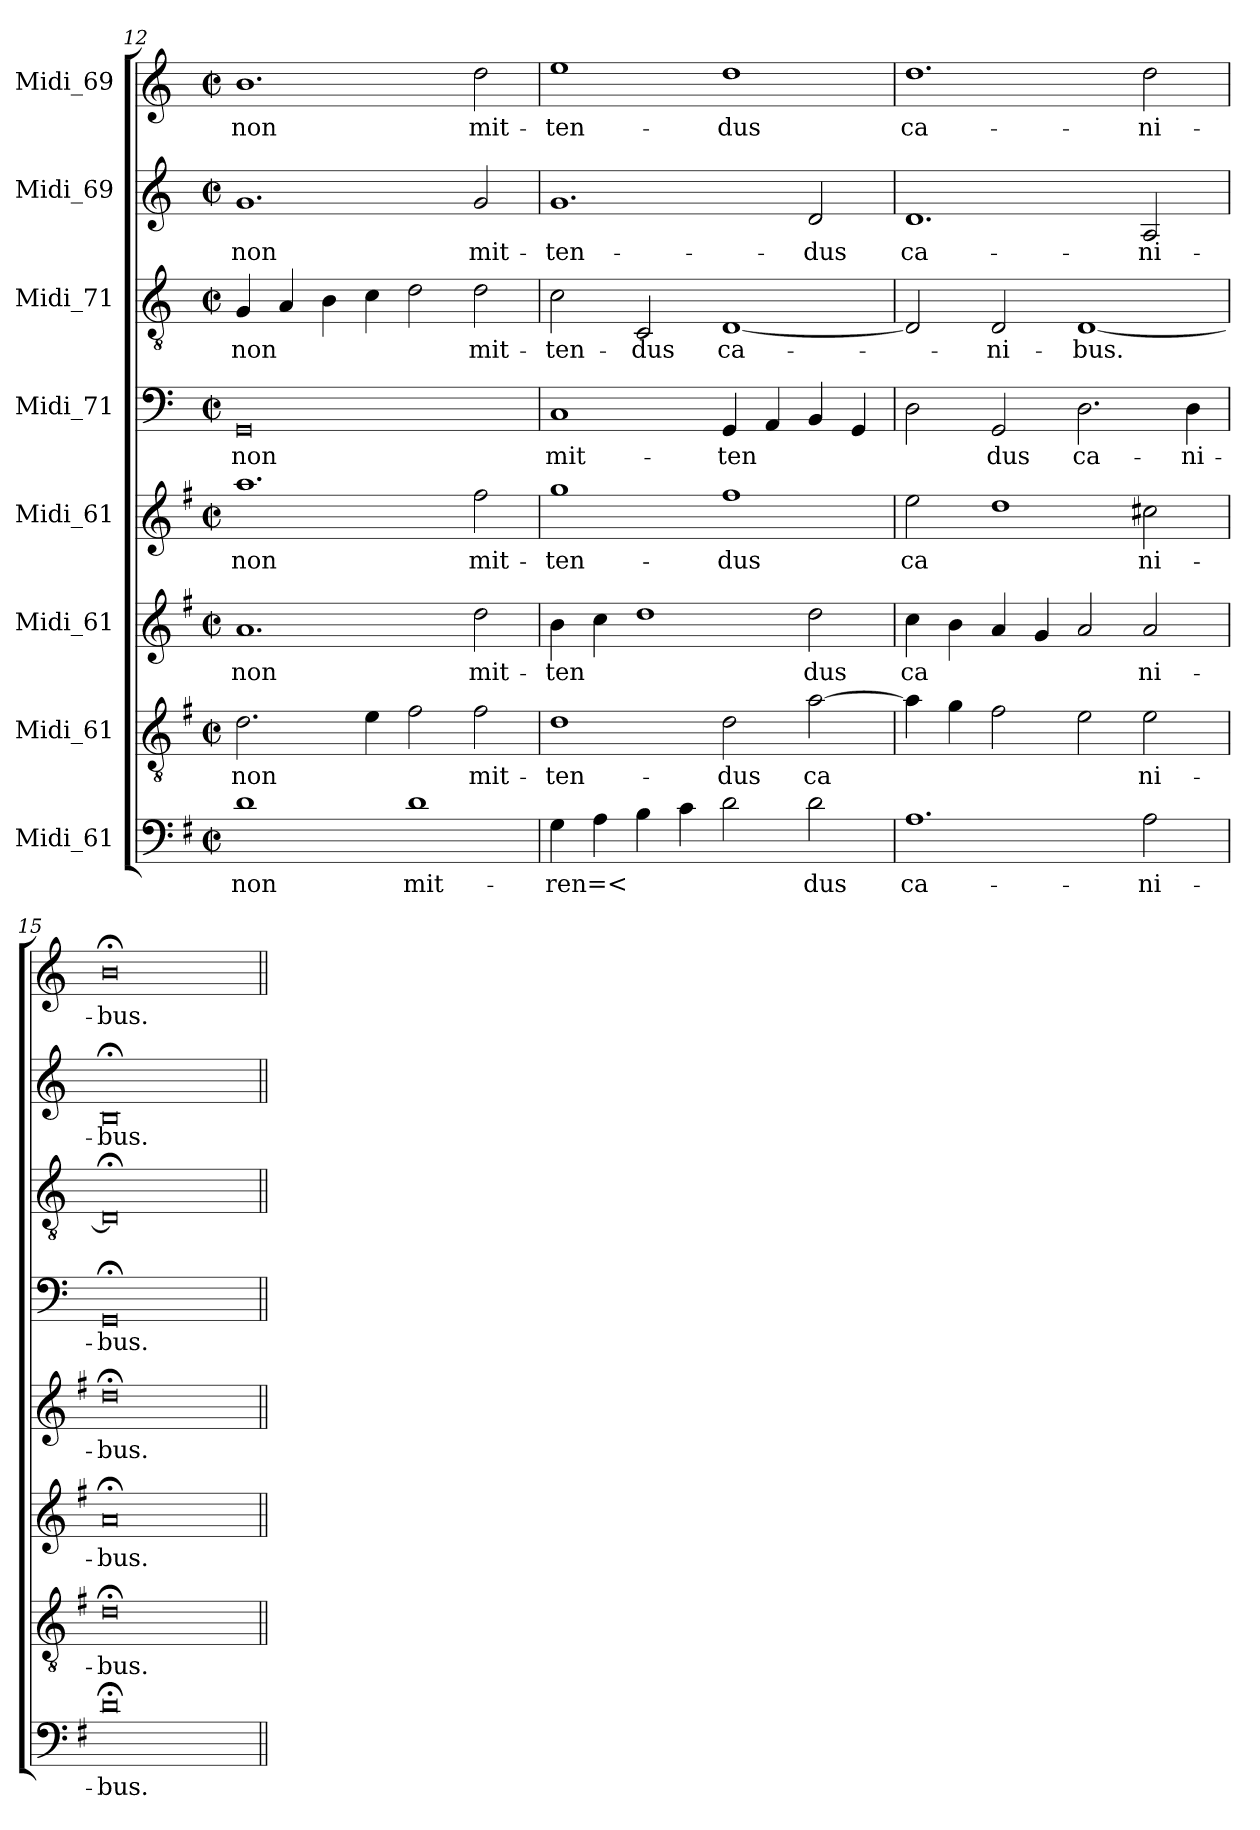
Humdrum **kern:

**kern	**text	**kern	**text	**kern	**text	**kern	**text	**kern	**text	**kern	**text	**kern	**text	**kern	**text
*part8	*part8	*part7	*part7	*part6	*part6	*part5	*part5	*part4	*part4	*part3	*part3	*part2	*part2	*part1	*part1
*staff8	*staff8	*staff7	*staff7	*staff6	*staff6	*staff5	*staff5	*staff4	*staff4	*staff3	*staff3	*staff2	*staff2	*staff1	*staff1
*I"Midi_61	*	*I"Midi_61	*	*I"Midi_61	*	*I"Midi_61	*	*I"Midi_71	*	*I"Midi_71	*	*I"Midi_69	*	*I"Midi_69	*
!!LO:LB:g=z
*clefF4	*	*clefGv2	*	*clefG2	*	*clefG2	*	*clefF4	*	*clefGv2	*	*clefG2	*	*clefG2	*
*ITrd4c7	*	*ITrd4c7	*	*ITrd4c7	*	*ITrd4c7	*	*	*	*	*	*	*	*	*
*k[]	*	*k[]	*	*k[]	*	*k[]	*	*k[]	*	*k[]	*	*k[]	*	*k[]	*
*C:	*	*C:	*	*C:	*	*C:	*	*C:	*	*C:	*	*C:	*	*C:	*
*M4/2	*	*M4/2	*	*M4/2	*	*M4/2	*	*M4/2	*	*M4/2	*	*M4/2	*	*M4/2	*
*met(c|)	*	*met(c|)	*	*met(c|)	*	*met(c|)	*	*met(c|)	*	*met(c|)	*	*met(c|)	*	*met(c|)	*
=12	=12	=12	=12	=12	=12	=12	=12	=12	=12	=12	=12	=12	=12	=12	=12
!	!LO:LY:b	!	!LO:LY:b	!	!LO:LY:b	!	!LO:LY:b	!	!LO:LY:b	!	!LO:LY:b	!	!LO:LY:b	!	!LO:LY:b
1G	non	2.G	non	1.d	non	1.dd	non	0GG	non	4G	non	1.g	non	1.b	non
.	.	.	.	.	.	.	.	.	.	4A	.	.	.	.	.
.	.	.	.	.	.	.	.	.	.	4B	.	.	.	.	.
.	.	4A	.	.	.	.	.	.	.	4c	.	.	.	.	.
!	!LO:LY:b	!	!	!	!	!	!	!	!	!	!	!	!	!	!
1G	mit-	2B	.	.	.	.	.	.	.	2d	.	.	.	.	.
!	!	!	!LO:LY:b	!	!LO:LY:b	!	!LO:LY:b	!	!	!	!LO:LY:b	!	!LO:LY:b	!	!LO:LY:b
.	.	2B	mit-	2g	mit-	2b	mit-	.	.	2d	mit-	2g	mit-	2dd	mit-
=13	=13	=13	=13	=13	=13	=13	=13	=13	=13	=13	=13	=13	=13	=13	=13
!	!LO:LY:b	!	!LO:LY:b	!	!LO:LY:b	!	!LO:LY:b	!	!LO:LY:b	!	!LO:LY:b	!	!LO:LY:b	!	!LO:LY:b
4C	-ren=<	1G	-ten-	4e	-ten	1cc	-ten-	1C	mit-	2c	-ten-	1.g	-ten-	1ee	-ten-
4D	.	.	.	4f	.	.	.	.	.	.	.	.	.	.	.
!	!	!	!	!	!	!	!	!	!	!	!LO:LY:b	!	!	!	!
4E	.	.	.	1g	.	.	.	.	.	2C	-dus	.	.	.	.
4F	.	.	.	.	.	.	.	.	.	.	.	.	.	.	.
!	!	!	!LO:LY:b	!	!	!	!LO:LY:b	!	!LO:LY:b	!	!LO:LY:b	!	!	!	!LO:LY:b
2G	.	2G	-dus	.	.	1b	-dus	4GG	-ten	[1D	ca-	.	.	1dd	-dus
.	.	.	.	.	.	.	.	4AA	.	.	.	.	.	.	.
!	!LO:LY:b	!	!LO:LY:b	!	!LO:LY:b	!	!	!	!	!	!	!	!LO:LY:b	!	!
2G	dus	[2d	ca	2g	dus	.	.	4BB	.	.	.	2d	-dus	.	.
.	.	.	.	.	.	.	.	4GG	.	.	.	.	.	.	.
=14	=14	=14	=14	=14	=14	=14	=14	=14	=14	=14	=14	=14	=14	=14	=14
!	!LO:LY:b	!	!	!	!LO:LY:b	!	!LO:LY:b	!	!	!	!	!	!LO:LY:b	!	!LO:LY:b
1.D	ca-	4d]	.	4f	ca	2a	ca	2D	.	2D]	.	1.d	ca-	1.dd	ca-
.	.	4c	.	4e	.	.	.	.	.	.	.	.	.	.	.
!	!	!	!	!	!	!	!	!	!LO:LY:b	!	!LO:LY:b	!	!	!	!
.	.	2B	.	4d	.	1g	.	2GG	dus	2D	-ni-	.	.	.	.
.	.	.	.	4c	.	.	.	.	.	.	.	.	.	.	.
!	!	!	!	!	!	!	!	!	!LO:LY:b	!	!LO:LY:b	!	!	!	!
.	.	2A	.	2d	.	.	.	2.D	ca-	[1D	-bus.	.	.	.	.
!	!LO:LY:b	!	!LO:LY:b	!	!LO:LY:b	!	!LO:LY:b	!	!	!	!	!	!LO:LY:b	!	!LO:LY:b
2D	-ni-	2A	ni-	2d	ni-	2f#X	ni-	.	.	.	.	2A	-ni-	2dd	-ni-
!	!	!	!	!	!	!	!	!	!LO:LY:b	!	!	!	!	!	!
.	.	.	.	.	.	.	.	4D	-ni-	.	.	.	.	.	.
=15	=15	=15	=15	=15	=15	=15	=15	=15	=15	=15	=15	=15	=15	=15	=15
!	!LO:LY:b	!	!LO:LY:b	!	!LO:LY:b	!	!LO:LY:b	!	!LO:LY:b	!	!	!	!LO:LY:b	!	!LO:LY:b
0G;<	-bus.	0G;<	-bus.	0d;<	-bus.	0g;<	-bus.	0GG;<	-bus.	0D;<]	.	0B;<	-bus.	0b;<	-bus.
=||	=||	=||	=||	=||	=||	=||	=||	=||	=||	=||	=||	=||	=||	=||	=||
*-	*-	*-	*-	*-	*-	*-	*-	*-	*-	*-	*-	*-	*-	*-	*-
